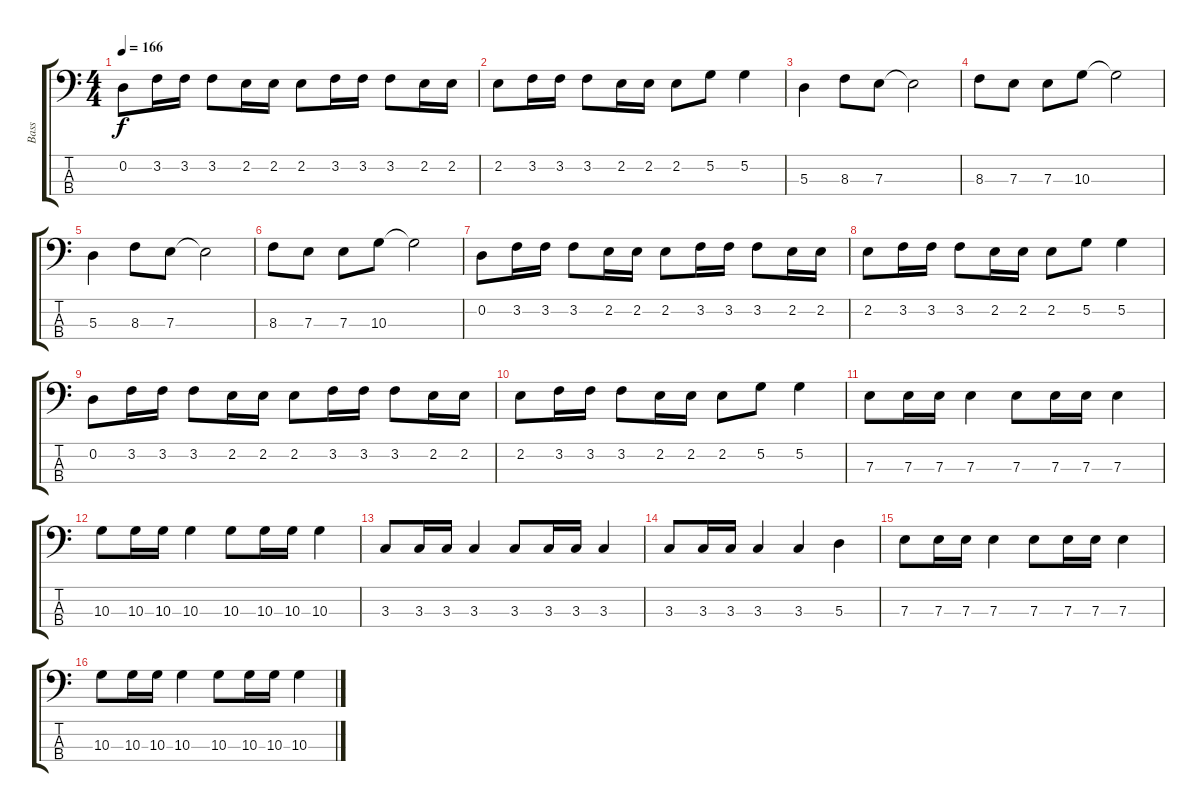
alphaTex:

\track ("Bass" "Bass") {instrument electricbassfinger}
\staff {score tabs}
\tuning (G2 D2 A1 E1) {hide}
\ts (4 4)
\tempo 166
\clef f4
\ks c
0.2.8{dy f} 3.2.16 3.2.16 3.2.8 2.2.16 2.2.16 2.2.8 3.2.16 3.2.16 3.2.8 2.2.16 2.2.16 |
2.2.8 3.2.16 3.2.16 3.2.8 2.2.16 2.2.16 2.2.8 5.2.8 5.2.4 |
5.3.4 8.3.8 7.3.8 7.3{t}.2 |
8.3.8 7.3.8 7.3.8 10.3.8 10.3{t}.2 |
5.3.4 8.3.8 7.3.8 7.3{t}.2 |
8.3.8 7.3.8 7.3.8 10.3.8 10.3{t}.2 |
0.2.8 3.2.16 3.2.16 3.2.8 2.2.16 2.2.16 2.2.8 3.2.16 3.2.16 3.2.8 2.2.16 2.2.16 |
2.2.8 3.2.16 3.2.16 3.2.8 2.2.16 2.2.16 2.2.8 5.2.8 5.2.4 |
0.2.8 3.2.16 3.2.16 3.2.8 2.2.16 2.2.16 2.2.8 3.2.16 3.2.16 3.2.8 2.2.16 2.2.16 |
2.2.8 3.2.16 3.2.16 3.2.8 2.2.16 2.2.16 2.2.8 5.2.8 5.2.4 |
7.3.8 7.3.16 7.3.16 7.3.4 7.3.8 7.3.16 7.3.16 7.3.4 |
10.3.8 10.3.16 10.3.16 10.3.4 10.3.8 10.3.16 10.3.16 10.3.4 |
3.3.8 3.3.16 3.3.16 3.3.4 3.3.8 3.3.16 3.3.16 3.3.4 |
3.3.8 3.3.16 3.3.16 3.3.4 3.3.4 5.3.4 |
7.3.8 7.3.16 7.3.16 7.3.4 7.3.8 7.3.16 7.3.16 7.3.4 |
10.3.8 10.3.16 10.3.16 10.3.4 10.3.8 10.3.16 10.3.16 10.3.4
